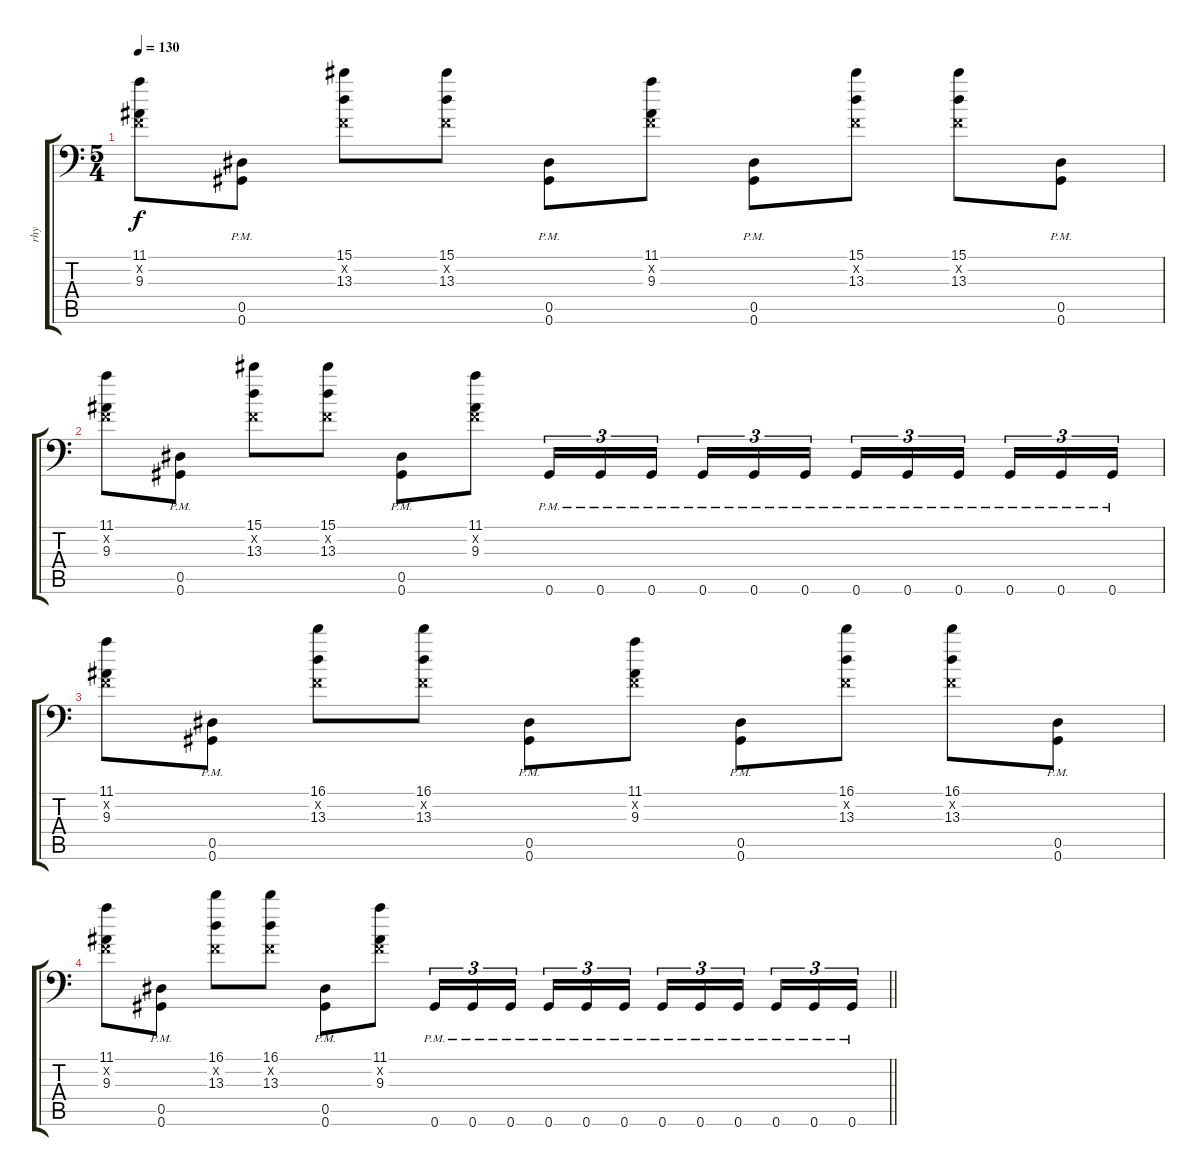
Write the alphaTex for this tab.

\track ("rhy" "rhy") {instrument distortionguitar}
\staff {score tabs}
\tuning (Bb3 F3 Db3 Ab2 Eb2 Ab1) {hide}
\ts (5 4)
\section ("" "")
\tempo 130
\clef f4
\ks c
(11.1 0.2{x} 9.3).8{dy f} (0.5{pm} 0.6{pm}).8 (15.1 0.2{x} 13.3).8 (15.1 0.2{x} 13.3).8 (0.5{pm} 0.6{pm}).8 (11.1 0.2{x} 9.3).8 (0.5{pm} 0.6{pm}).8 (15.1 0.2{x} 13.3).8 (15.1 0.2{x} 13.3).8 (0.5{pm} 0.6{pm}).8 |
(11.1 0.2{x} 9.3).8 (0.5{pm} 0.6{pm}).8 (15.1 0.2{x} 13.3).8 (15.1 0.2{x} 13.3).8 (0.5{pm} 0.6{pm}).8 (11.1 0.2{x} 9.3).8 0.6{pm}.16{tu (3 2)} 0.6{pm}.16{tu (3 2)} 0.6{pm}.16{tu (3 2)} 0.6{pm}.16{tu (3 2)} 0.6{pm}.16{tu (3 2)} 0.6{pm}.16{tu (3 2)} 0.6{pm}.16{tu (3 2)} 0.6{pm}.16{tu (3 2)} 0.6{pm}.16{tu (3 2)} 0.6{pm}.16{tu (3 2)} 0.6{pm}.16{tu (3 2)} 0.6{pm}.16{tu (3 2)} |
(11.1 0.2{x} 9.3).8 (0.5{pm} 0.6{pm}).8 (16.1 0.2{x} 13.3).8 (16.1 0.2{x} 13.3).8 (0.5{pm} 0.6{pm}).8 (11.1 0.2{x} 9.3).8 (0.5{pm} 0.6{pm}).8 (16.1 0.2{x} 13.3).8 (16.1 0.2{x} 13.3).8 (0.5{pm} 0.6{pm}).8 |
\barLineRight lightlight
(11.1 0.2{x} 9.3).8 (0.5{pm} 0.6{pm}).8 (16.1 0.2{x} 13.3).8 (16.1 0.2{x} 13.3).8 (0.5{pm} 0.6{pm}).8 (11.1 0.2{x} 9.3).8 0.6{pm}.16{tu (3 2)} 0.6{pm}.16{tu (3 2)} 0.6{pm}.16{tu (3 2)} 0.6{pm}.16{tu (3 2)} 0.6{pm}.16{tu (3 2)} 0.6{pm}.16{tu (3 2)} 0.6{pm}.16{tu (3 2)} 0.6{pm}.16{tu (3 2)} 0.6{pm}.16{tu (3 2)} 0.6{pm}.16{tu (3 2)} 0.6{pm}.16{tu (3 2)} 0.6{pm}.16{tu (3 2)}
